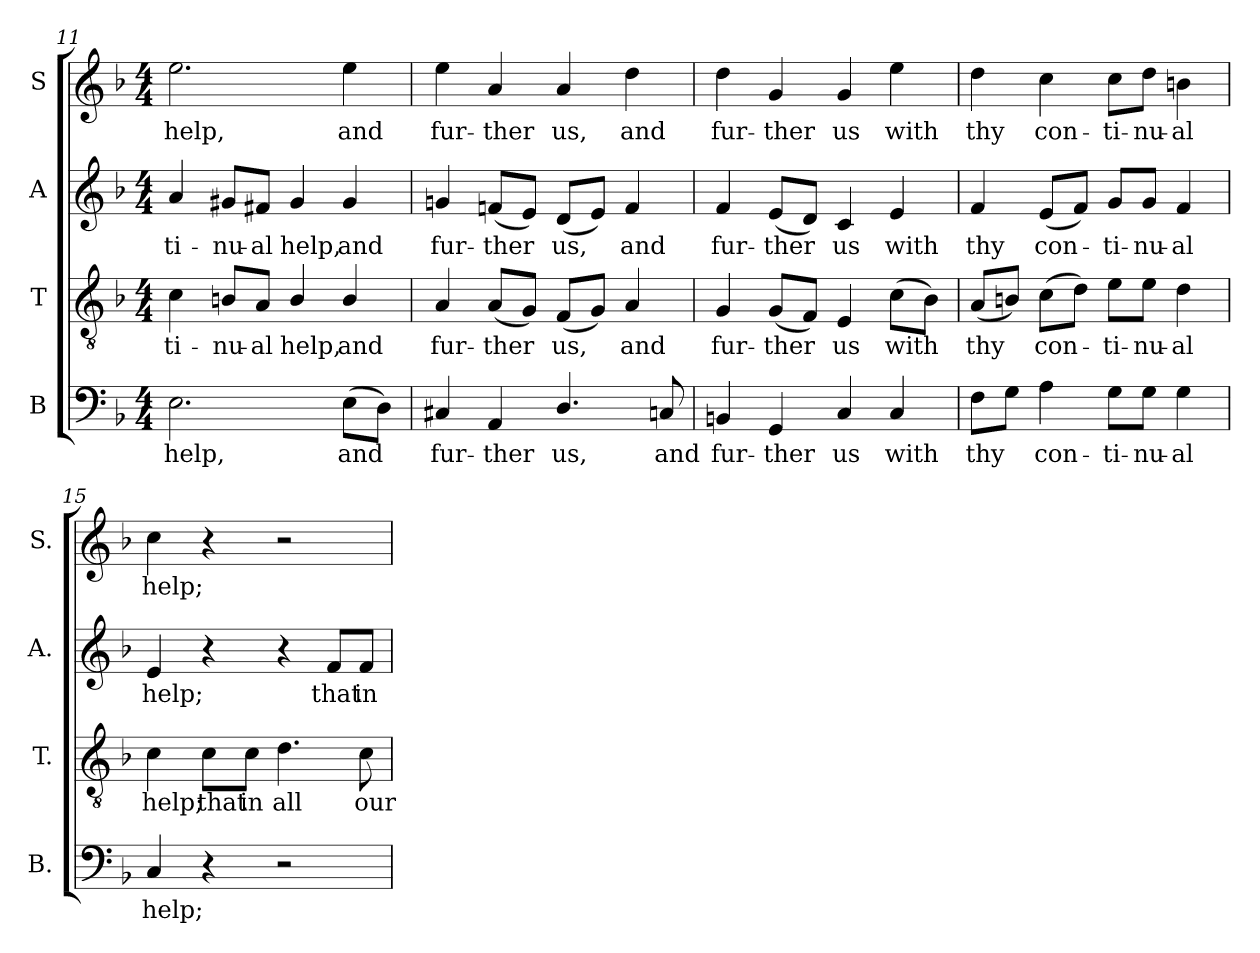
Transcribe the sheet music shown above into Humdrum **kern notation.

**kern	**text	**kern	**text	**kern	**text	**kern	**text
*part4	*part4	*part3	*part3	*part2	*part2	*part1	*part1
*staff4	*staff4	*staff3	*staff3	*staff2	*staff2	*staff1	*staff1
*I"B	*	*I"T	*	*I"A	*	*I"S	*
*I'B.	*	*I'T.	*	*I'A.	*	*I'S.	*
*clefF4	*	*clefGv2	*	*clefG2	*	*clefG2	*
*	*	*ITrd7c12	*	*	*	*	*
*k[b-]	*	*k[b-]	*	*k[b-]	*	*k[b-]	*
*F:	*	*F:	*	*F:	*	*F:	*
*M4/4	*	*M4/4	*	*M4/4	*	*M4/4	*
=11	=11	=11	=11	=11	=11	=11	=11
!	!LO:LY:b:color=#000000	!	!	!	!	!	!
!	!	!	!LO:LY:b:color=#000000	!	!	!	!
!	!	!	!	!	!LO:LY:b:color=#000000	!	!
!	!	!	!	!	!	!	!LO:LY:b:color=#000000
2.Ei\	help,	4Ci\	-ti-	4ai/	-ti-	2.eei\	help,
!	!	!	!LO:LY:b:color=#000000	!	!	!	!
!	!	!	!	!	!LO:LY:b:color=#000000	!	!
.	.	8BBni/L	-nu-	8g#Xi/L	-nu-	.	.
!	!	!	!LO:LY:b:color=#000000	!	!	!	!
!	!	!	!	!	!LO:LY:b:color=#000000	!	!
.	.	8AAi/J	-al	8f#Xi/J	-al	.	.
!	!	!	!LO:LY:b:color=#000000	!	!	!	!
!	!	!	!	!	!LO:LY:b:color=#000000	!	!
.	.	4BBi/	help,	4g#i/	help,	.	.
!	!LO:LY:b:color=#000000	!	!	!	!	!	!
!	!	!	!LO:LY:b:color=#000000	!	!	!	!
!	!	!	!	!	!LO:LY:b:color=#000000	!	!
!	!	!	!	!	!	!	!LO:LY:b:color=#000000
(8Ei\L	and	4BBi/	and	4g#i/	and	4eei\	and
8Di\J)	.	.	.	.	.	.	.
!!LO:LB:g=z
=12	=12	=12	=12	=12	=12	=12	=12
!	!LO:LY:b:color=#000000	!	!	!	!	!	!
!	!	!	!LO:LY:b:color=#000000	!	!	!	!
!	!	!	!	!	!LO:LY:b:color=#000000	!	!
!	!	!	!	!	!	!	!LO:LY:b:color=#000000
4C#Xi/	fur-	4AAi/	fur-	4gni/	fur-	4eei\	fur-
!	!LO:LY:b:color=#000000	!	!	!	!	!	!
!	!	!	!LO:LY:b:color=#000000	!	!	!	!
!	!	!	!	!	!LO:LY:b:color=#000000	!	!
!	!	!	!	!	!	!	!LO:LY:b:color=#000000
4AAi/	-ther	(8AAi/L	-ther	(8fni/L	-ther	4ai/	-ther
.	.	8GGi/J)	.	8ei/J)	.	.	.
!	!LO:LY:b:color=#000000	!	!	!	!	!	!
!	!	!	!LO:LY:b:color=#000000	!	!	!	!
!	!	!	!	!	!LO:LY:b:color=#000000	!	!
!	!	!	!	!	!	!	!LO:LY:b:color=#000000
4.Di/	us,	(8FFi/L	us,	(8di/L	us,	4ai/	us,
.	.	8GGi/J)	.	8ei/J)	.	.	.
!	!	!	!LO:LY:b:color=#000000	!	!	!	!
!	!	!	!	!	!LO:LY:b:color=#000000	!	!
!	!	!	!	!	!	!	!LO:LY:b:color=#000000
.	.	4AAi/	and	4fi/	and	4ddi\	and
!	!LO:LY:b:color=#000000	!	!	!	!	!	!
8Cni/	and	.	.	.	.	.	.
=13	=13	=13	=13	=13	=13	=13	=13
!	!LO:LY:b:color=#000000	!	!	!	!	!	!
!	!	!	!LO:LY:b:color=#000000	!	!	!	!
!	!	!	!	!	!LO:LY:b:color=#000000	!	!
!	!	!	!	!	!	!	!LO:LY:b:color=#000000
4BBni/	fur-	4GGi/	fur-	4fi/	fur-	4ddi\	fur-
!	!LO:LY:b:color=#000000	!	!	!	!	!	!
!	!	!	!LO:LY:b:color=#000000	!	!	!	!
!	!	!	!	!	!LO:LY:b:color=#000000	!	!
!	!	!	!	!	!	!	!LO:LY:b:color=#000000
4GGi/	-ther	(8GGi/L	-ther	(8ei/L	-ther	4gi/	-ther
.	.	8FFi/J)	.	8di/J)	.	.	.
!	!LO:LY:b:color=#000000	!	!	!	!	!	!
!	!	!	!LO:LY:b:color=#000000	!	!	!	!
!	!	!	!	!	!LO:LY:b:color=#000000	!	!
!	!	!	!	!	!	!	!LO:LY:b:color=#000000
4Ci/	us	4EEi/	us	4ci/	us	4gi/	us
!	!LO:LY:b:color=#000000	!	!	!	!	!	!
!	!	!	!LO:LY:b:color=#000000	!	!	!	!
!	!	!	!	!	!LO:LY:b:color=#000000	!	!
!	!	!	!	!	!	!	!LO:LY:b:color=#000000
4Ci/	with	(8Ci\L	with	4ei/	with	4eei\	with
.	.	8BB-i\J)	.	.	.	.	.
=14	=14	=14	=14	=14	=14	=14	=14
!	!LO:LY:b:color=#000000	!	!	!	!	!	!
!	!	!	!LO:LY:b:color=#000000	!	!	!	!
!	!	!	!	!	!LO:LY:b:color=#000000	!	!
!	!	!	!	!	!	!	!LO:LY:b:color=#000000
8Fi\L	thy	(8AAi/L	thy	4fi/	thy	4ddi\	thy
8Gi\J	.	8BBni/J)	.	.	.	.	.
!	!LO:LY:b:color=#000000	!	!	!	!	!	!
!	!	!	!LO:LY:b:color=#000000	!	!	!	!
!	!	!	!	!	!LO:LY:b:color=#000000	!	!
!	!	!	!	!	!	!	!LO:LY:b:color=#000000
4Ai\	con-	(8Ci\L	con-	(8ei/L	con-	4cci\	con-
.	.	8Di\J)	.	8fi/J)	.	.	.
!	!LO:LY:b:color=#000000	!	!	!	!	!	!
!	!	!	!LO:LY:b:color=#000000	!	!	!	!
!	!	!	!	!	!LO:LY:b:color=#000000	!	!
!	!	!	!	!	!	!	!LO:LY:b:color=#000000
8Gi\L	-ti-	8Ei\L	-ti-	8gi/L	-ti-	8cci\L	-ti-
!	!LO:LY:b:color=#000000	!	!	!	!	!	!
!	!	!	!LO:LY:b:color=#000000	!	!	!	!
!	!	!	!	!	!LO:LY:b:color=#000000	!	!
!	!	!	!	!	!	!	!LO:LY:b:color=#000000
8Gi\J	-nu-	8Ei\J	-nu-	8gi/J	-nu-	8ddi\J	-nu-
!	!LO:LY:b:color=#000000	!	!	!	!	!	!
!	!	!	!LO:LY:b:color=#000000	!	!	!	!
!	!	!	!	!	!LO:LY:b:color=#000000	!	!
!	!	!	!	!	!	!	!LO:LY:b:color=#000000
4Gi\	-al	4Di\	-al	4fi/	-al	4bni\	-al
=15	=15	=15	=15	=15	=15	=15	=15
!	!LO:LY:b:color=#000000	!	!	!	!	!	!
!	!	!	!LO:LY:b:color=#000000	!	!	!	!
!	!	!	!	!	!LO:LY:b:color=#000000	!	!
!	!	!	!	!	!	!	!LO:LY:b:color=#000000
4Ci/	help;	4Ci\	help;	4ei/	help;	4cci\	help;
!	!	!	!LO:LY:b:color=#000000	!	!	!	!
4r	.	8Ci\L	that	4r	.	4r	.
!	!	!	!LO:LY:b:color=#000000	!	!	!	!
.	.	8Ci\J	in	.	.	.	.
!	!	!	!LO:LY:b:color=#000000	!	!	!	!
2r	.	4.Di\	all	4r	.	2r	.
!	!	!	!	!	!LO:LY:b:color=#000000	!	!
.	.	.	.	8fi/L	that	.	.
!	!	!	!LO:LY:b:color=#000000	!	!	!	!
!	!	!	!	!	!LO:LY:b:color=#000000	!	!
.	.	8Ci\	our	8fi/J	in	.	.
=	=	=	=	=	=	=	=
*-	*-	*-	*-	*-	*-	*-	*-
